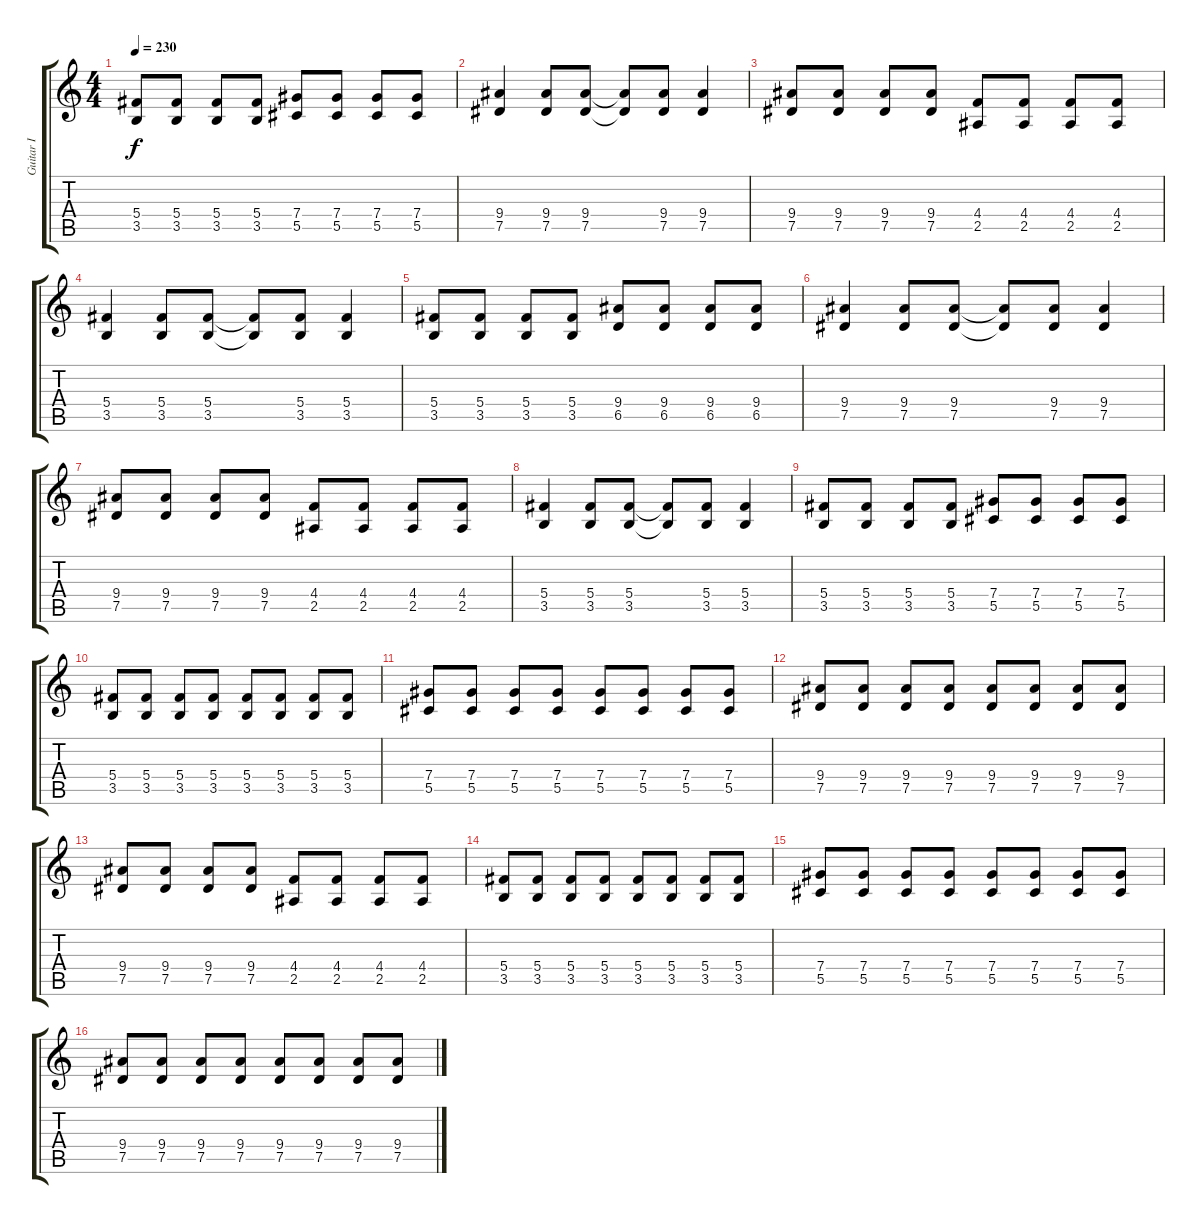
\track ("Guitar I" "Guitar I") {instrument distortionguitar}
\staff {score tabs}
\tuning (Eb4 Bb3 Gb3 Db3 Ab2 Eb2) {hide}
\ts (4 4)
\tempo 230
\clef g2
\ks c
(5.4 3.5).8{dy f} (5.4 3.5).8 (5.4 3.5).8 (5.4 3.5).8 (7.4 5.5).8 (7.4 5.5).8 (7.4 5.5).8 (7.4 5.5).8 |
(9.4 7.5).4 (9.4 7.5).8 (9.4 7.5).8 (9.4{t} 7.5{t}).8 (9.4 7.5).8 (9.4 7.5).4 |
(9.4 7.5).8 (9.4 7.5).8 (9.4 7.5).8 (9.4 7.5).8 (4.4 2.5).8 (4.4 2.5).8 (4.4 2.5).8 (4.4 2.5).8 |
(5.4 3.5).4 (5.4 3.5).8 (5.4 3.5).8 (5.4{t} 3.5{t}).8 (5.4 3.5).8 (5.4 3.5).4 |
(5.4 3.5).8 (5.4 3.5).8 (5.4 3.5).8 (5.4 3.5).8 (9.4 6.5).8 (9.4 6.5).8 (9.4 6.5).8 (9.4 6.5).8 |
(9.4 7.5).4 (9.4 7.5).8 (9.4 7.5).8 (9.4{t} 7.5{t}).8 (9.4 7.5).8 (9.4 7.5).4 |
(9.4 7.5).8 (9.4 7.5).8 (9.4 7.5).8 (9.4 7.5).8 (4.4 2.5).8 (4.4 2.5).8 (4.4 2.5).8 (4.4 2.5).8 |
(5.4 3.5).4 (5.4 3.5).8 (5.4 3.5).8 (5.4{t} 3.5{t}).8 (5.4 3.5).8 (5.4 3.5).4 |
(5.4 3.5).8 (5.4 3.5).8 (5.4 3.5).8 (5.4 3.5).8 (7.4 5.5).8 (7.4 5.5).8 (7.4 5.5).8 (7.4 5.5).8 |
(5.4 3.5).8 (5.4 3.5).8 (5.4 3.5).8 (5.4 3.5).8 (5.4 3.5).8 (5.4 3.5).8 (5.4 3.5).8 (5.4 3.5).8 |
(7.4 5.5).8 (7.4 5.5).8 (7.4 5.5).8 (7.4 5.5).8 (7.4 5.5).8 (7.4 5.5).8 (7.4 5.5).8 (7.4 5.5).8 |
(9.4 7.5).8 (9.4 7.5).8 (9.4 7.5).8 (9.4 7.5).8 (9.4 7.5).8 (9.4 7.5).8 (9.4 7.5).8 (9.4 7.5).8 |
(9.4 7.5).8 (9.4 7.5).8 (9.4 7.5).8 (9.4 7.5).8 (4.4 2.5).8 (4.4 2.5).8 (4.4 2.5).8 (4.4 2.5).8 |
(5.4 3.5).8 (5.4 3.5).8 (5.4 3.5).8 (5.4 3.5).8 (5.4 3.5).8 (5.4 3.5).8 (5.4 3.5).8 (5.4 3.5).8 |
(7.4 5.5).8 (7.4 5.5).8 (7.4 5.5).8 (7.4 5.5).8 (7.4 5.5).8 (7.4 5.5).8 (7.4 5.5).8 (7.4 5.5).8 |
(9.4 7.5).8 (9.4 7.5).8 (9.4 7.5).8 (9.4 7.5).8 (9.4 7.5).8 (9.4 7.5).8 (9.4 7.5).8 (9.4 7.5).8
